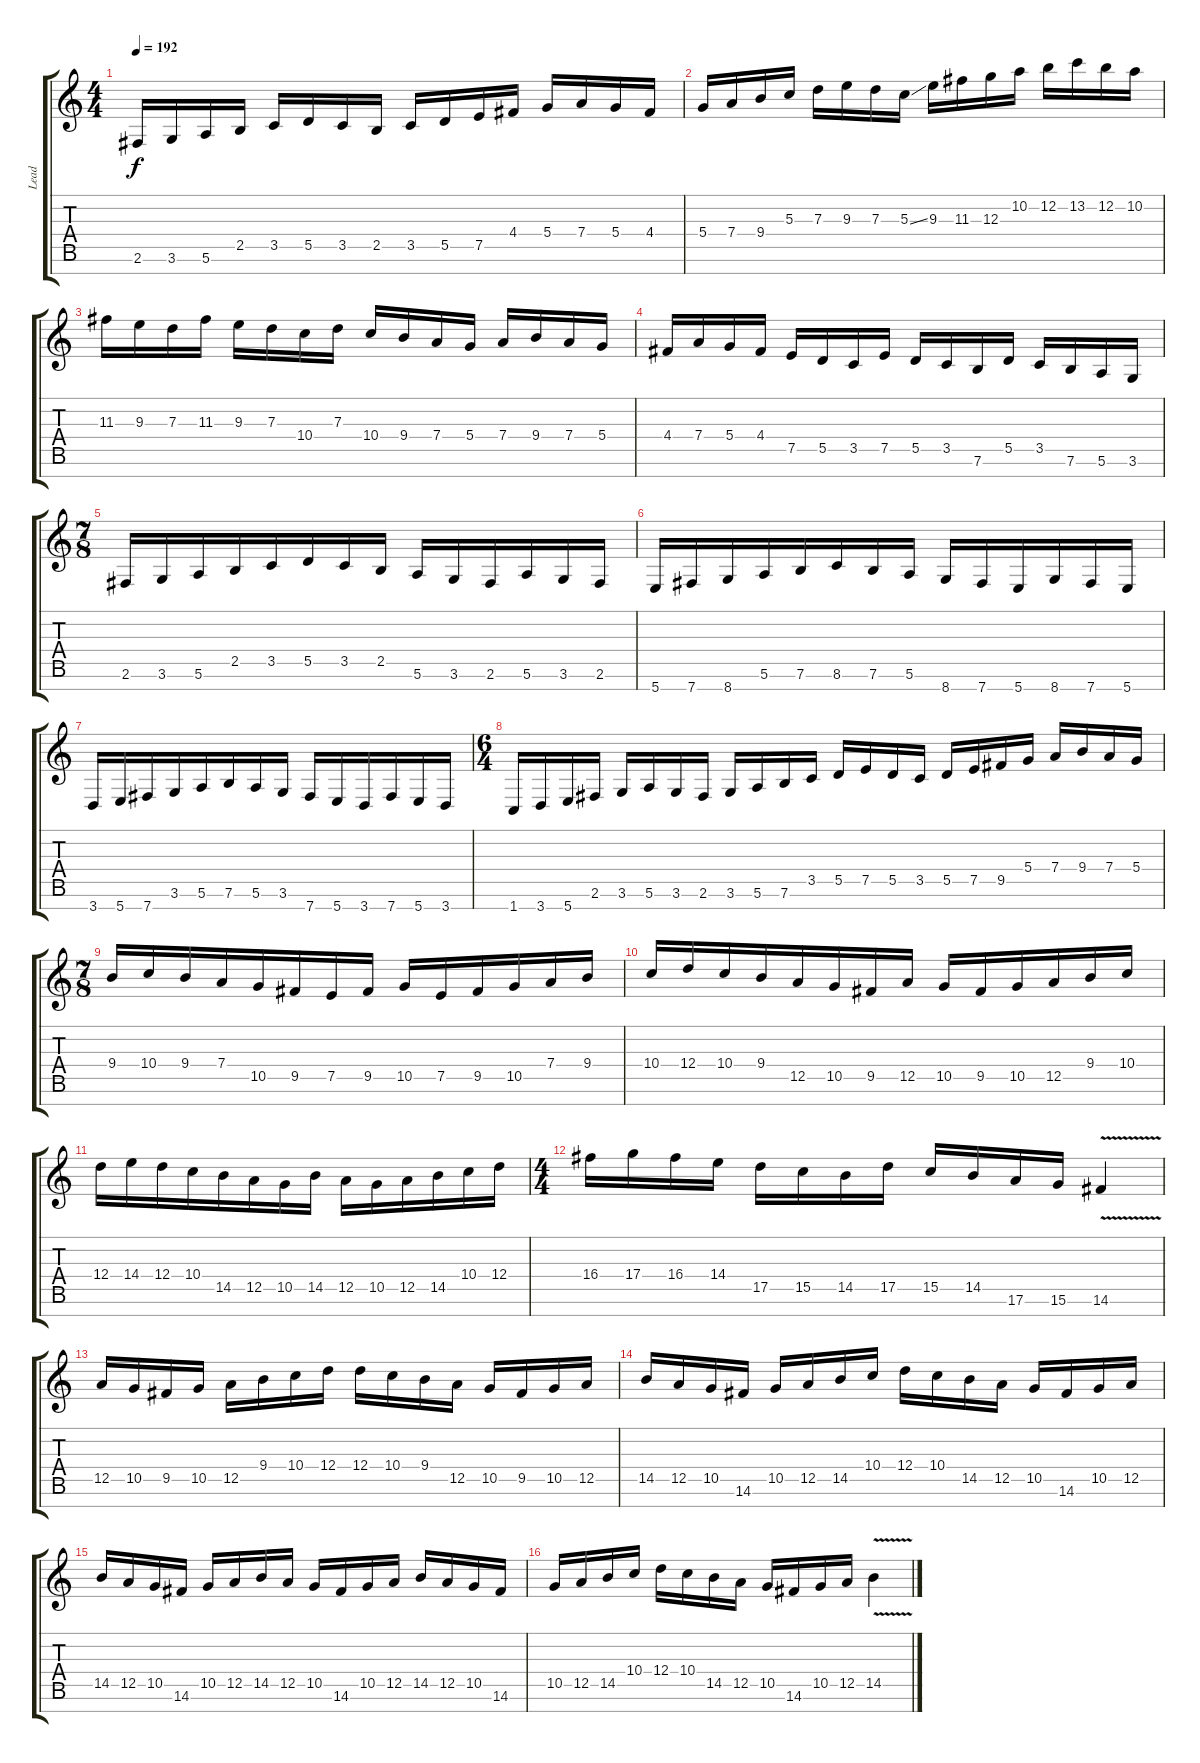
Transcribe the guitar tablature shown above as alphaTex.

\track ("Lead" "Lead") {instrument distortionguitar}
\staff {score tabs}
\tuning (E4 B3 G3 D3 A2 E2 B1) {hide}
\ts (4 4)
\tempo 192
\clef g2
\ks c
2.6.16{dy f} 3.6.16 5.6.16 2.5.16 3.5.16 5.5.16 3.5.16 2.5.16 3.5.16 5.5.16 7.5.16 4.4.16 5.4.16 7.4.16 5.4.16 4.4.16 |
5.4.16 7.4.16 9.4.16 5.3.16 7.3.16 9.3.16 7.3.16 5.3{ss}.16 9.3.16 11.3.16 12.3.16 10.2.16 12.2.16 13.2.16 12.2.16 10.2.16 |
11.3.16 9.3.16 7.3.16 11.3.16 9.3.16 7.3.16 10.4.16 7.3.16 10.4.16 9.4.16 7.4.16 5.4.16 7.4.16 9.4.16 7.4.16 5.4.16 |
4.4.16 7.4.16 5.4.16 4.4.16 7.5.16 5.5.16 3.5.16 7.5.16 5.5.16 3.5.16 7.6.16 5.5.16 3.5.16 7.6.16 5.6.16 3.6.16 |
\ts (7 8)
2.6.16 3.6.16 5.6.16 2.5.16 3.5.16 5.5.16 3.5.16 2.5.16 5.6.16 3.6.16 2.6.16 5.6.16 3.6.16 2.6.16 |
5.7.16 7.7.16 8.7.16 5.6.16 7.6.16 8.6.16 7.6.16 5.6.16 8.7.16 7.7.16 5.7.16 8.7.16 7.7.16 5.7.16 |
3.7.16 5.7.16 7.7.16 3.6.16 5.6.16 7.6.16 5.6.16 3.6.16 7.7.16 5.7.16 3.7.16 7.7.16 5.7.16 3.7.16 |
\ts (6 4)
1.7.16 3.7.16 5.7.16 2.6.16 3.6.16 5.6.16 3.6.16 2.6.16 3.6.16 5.6.16 7.6.16 3.5.16 5.5.16 7.5.16 5.5.16 3.5.16 5.5.16 7.5.16 9.5.16 5.4.16 7.4.16 9.4.16 7.4.16 5.4.16 |
\ts (7 8)
9.4.16 10.4.16 9.4.16 7.4.16 10.5.16 9.5.16 7.5.16 9.5.16 10.5.16 7.5.16 9.5.16 10.5.16 7.4.16 9.4.16 |
10.4.16 12.4.16 10.4.16 9.4.16 12.5.16 10.5.16 9.5.16 12.5.16 10.5.16 9.5.16 10.5.16 12.5.16 9.4.16 10.4.16 |
12.4.16 14.4.16 12.4.16 10.4.16 14.5.16 12.5.16 10.5.16 14.5.16 12.5.16 10.5.16 12.5.16 14.5.16 10.4.16 12.4.16 |
\ts (4 4)
16.4.16 17.4.16 16.4.16 14.4.16 17.5.16 15.5.16 14.5.16 17.5.16 15.5.16 14.5.16 17.6.16 15.6.16 14.6{v}.4 |
12.5.16 10.5.16 9.5.16 10.5.16 12.5.16 9.4.16 10.4.16 12.4.16 12.4.16 10.4.16 9.4.16 12.5.16 10.5.16 9.5.16 10.5.16 12.5.16 |
14.5.16 12.5.16 10.5.16 14.6.16 10.5.16 12.5.16 14.5.16 10.4.16 12.4.16 10.4.16 14.5.16 12.5.16 10.5.16 14.6.16 10.5.16 12.5.16 |
14.5.16 12.5.16 10.5.16 14.6.16 10.5.16 12.5.16 14.5.16 12.5.16 10.5.16 14.6.16 10.5.16 12.5.16 14.5.16 12.5.16 10.5.16 14.6.16 |
10.5.16 12.5.16 14.5.16 10.4.16 12.4.16 10.4.16 14.5.16 12.5.16 10.5.16 14.6.16 10.5.16 12.5.16 14.5{v}.4
